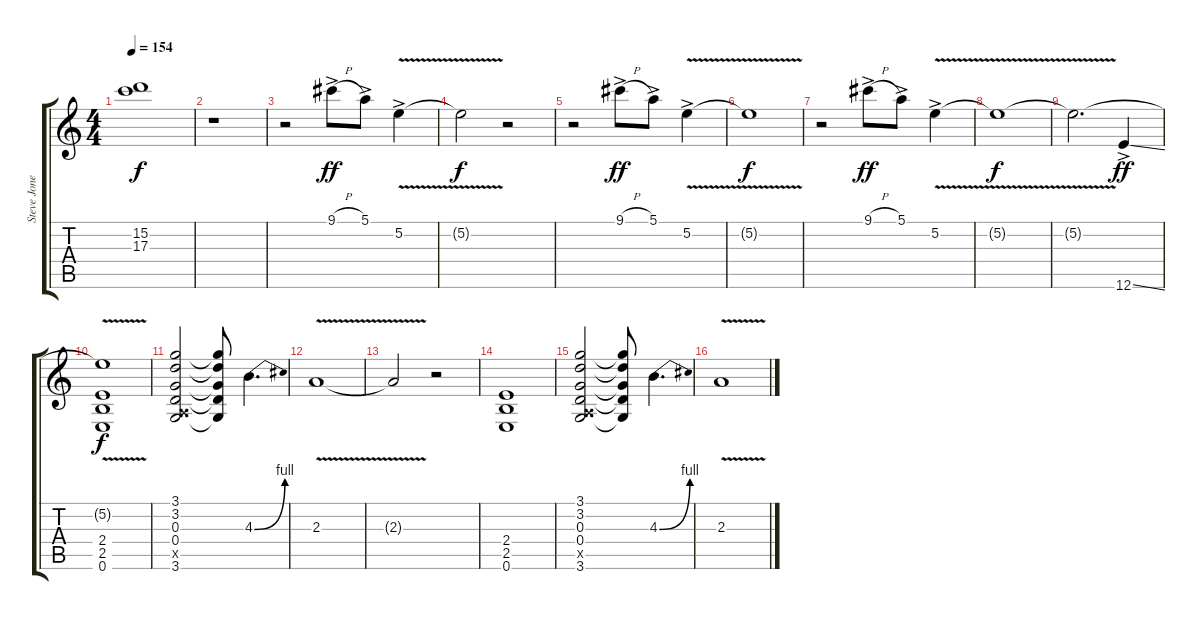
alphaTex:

\track ("Steve Jones" "Steve Jone") {instrument overdrivenguitar}
\staff {score tabs}
\tuning (E4 B3 G3 D3 A2 E2) {hide}
\ts (4 4)
\tempo 154
\clef g2
\ks c
(15.2{t} 17.3{t}).1{dy f} |
r.1 |
r.2 9.1{h ac}.8{dy ff} 5.1{ac}.8 5.2{v ac}.4 |
5.2{v t}.2{dy f} r.2 |
r.2 9.1{h ac}.8{dy ff} 5.1{ac}.8 5.2{v ac}.4 |
5.2{v t}.1{dy f} |
r.2 9.1{h ac}.8{dy ff} 5.1{ac}.8 5.2{v ac}.4 |
5.2{v t}.1{dy f} |
5.2{v t}.2{d} 12.6{ss ac}.4{dy ff} |
(5.2{t} 2.4 2.5 0.6).1{dy f} |
(3.1 3.2 0.3 0.4 0.5{x} 3.6).2 (3.1{t} 3.2{t} 0.3{t} 0.4{t} 3.6{t}).8 4.3{be (bend 0 0 60 4)}.4{d} |
2.3{v}.1 |
2.3{t}.2 r.2 |
(2.4 2.5 0.6).1 |
(3.1 3.2 0.3 0.4 0.5{x} 3.6).2 (3.1{t} 3.2{t} 0.3{t} 0.4{t} 3.6{t}).8 4.3{be (bend 0 0 60 4)}.4{d} |
2.3{v}.1
